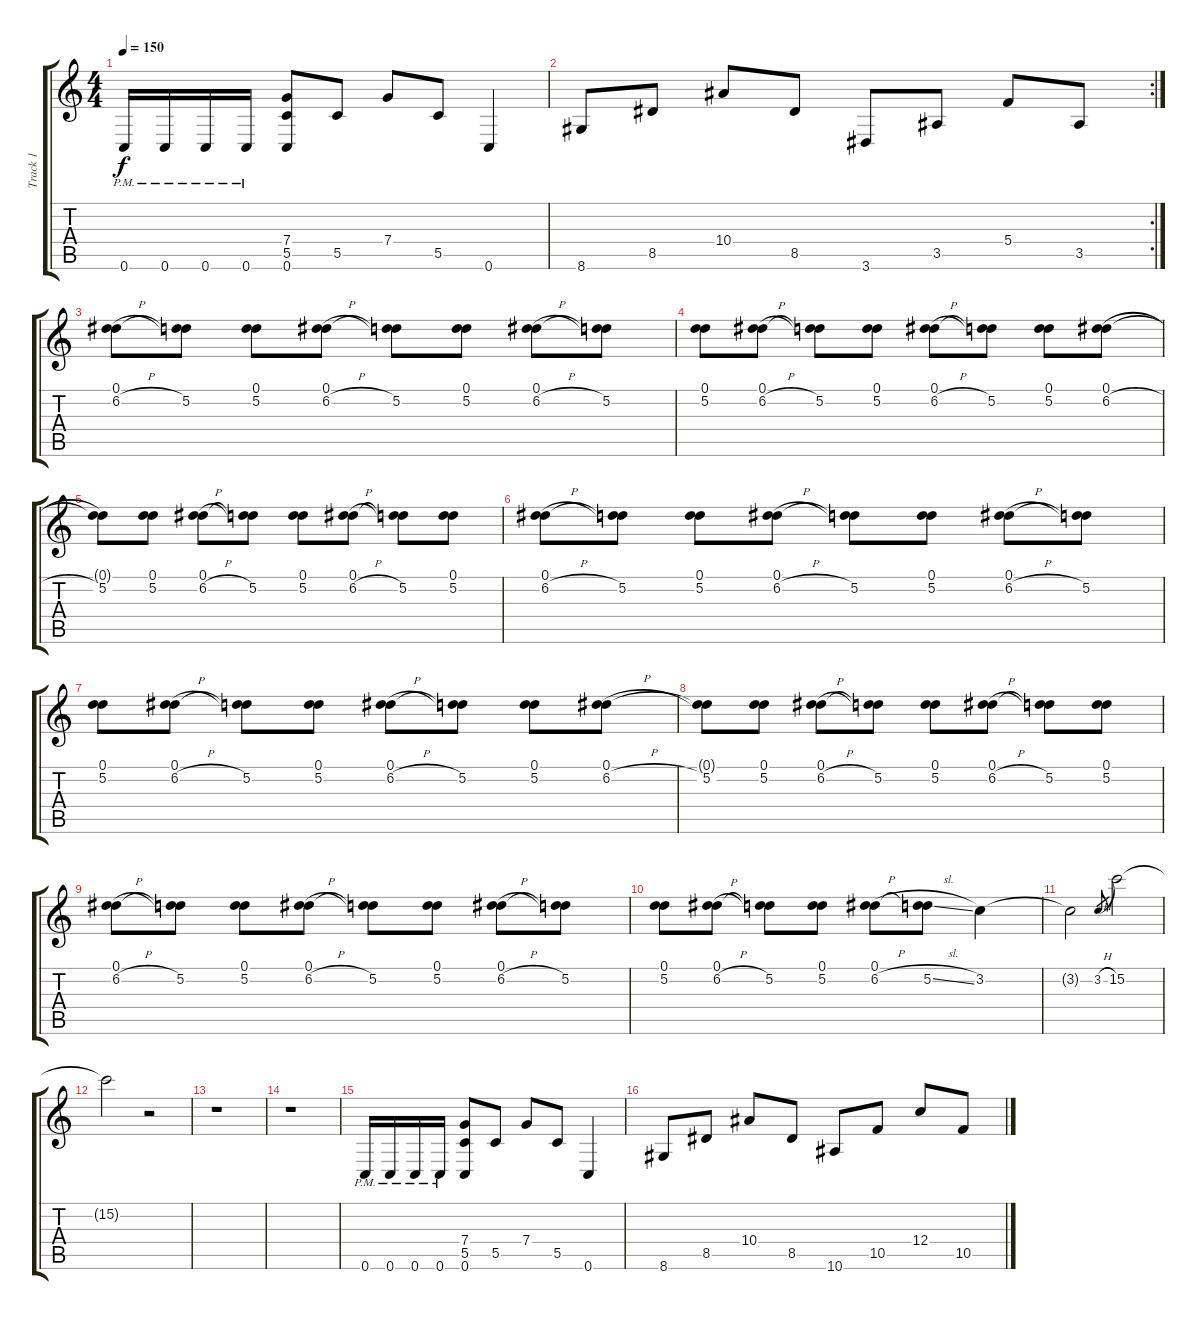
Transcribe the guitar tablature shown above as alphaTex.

\track ("Track 1" "Track 1") {instrument distortionguitar}
\staff {score tabs}
\tuning (D4 A3 F3 C3 G2 C2) {hide}
\ts (4 4)
\tempo 150
\clef g2
\ks c
0.6{pm}.16{dy f} 0.6{pm}.16 0.6{pm}.16 0.6{pm}.16 (7.4 5.5 0.6).8 5.5.8 7.4.8 5.5.8 0.6.4 |
\rc 2
8.6.8 8.5.8 10.4.8 8.5.8 3.6.8 3.5.8 5.4.8 3.5.8 |
(0.1 6.2{h}).8 (0.1{t} 5.2).8 (0.1 5.2).8 (0.1 6.2{h}).8 (0.1{t} 5.2).8 (0.1 5.2).8 (0.1 6.2{h}).8 (0.1{t} 5.2).8 |
(0.1 5.2).8 (0.1 6.2{h}).8 (0.1{t} 5.2).8 (0.1 5.2).8 (0.1 6.2{h}).8 (0.1{t} 5.2).8 (0.1 5.2).8 (0.1 6.2{h}).8 |
(0.1{t} 5.2).8 (0.1 5.2).8 (0.1 6.2{h}).8 (0.1{t} 5.2).8 (0.1 5.2).8 (0.1 6.2{h}).8 (0.1{t} 5.2).8 (0.1 5.2).8 |
(0.1 6.2{h}).8 (0.1{t} 5.2).8 (0.1 5.2).8 (0.1 6.2{h}).8 (0.1{t} 5.2).8 (0.1 5.2).8 (0.1 6.2{h}).8 (0.1{t} 5.2).8 |
(0.1 5.2).8 (0.1 6.2{h}).8 (0.1{t} 5.2).8 (0.1 5.2).8 (0.1 6.2{h}).8 (0.1{t} 5.2).8 (0.1 5.2).8 (0.1 6.2{h}).8 |
(0.1{t} 5.2).8 (0.1 5.2).8 (0.1 6.2{h}).8 (0.1{t} 5.2).8 (0.1 5.2).8 (0.1 6.2{h}).8 (0.1{t} 5.2).8 (0.1 5.2).8 |
(0.1 6.2{h}).8 (0.1{t} 5.2).8 (0.1 5.2).8 (0.1 6.2{h}).8 (0.1{t} 5.2).8 (0.1 5.2).8 (0.1 6.2{h}).8 (0.1{t} 5.2).8 |
(0.1 5.2).8 (0.1 6.2{h}).8 (0.1{t} 5.2).8 (0.1 5.2).8 (0.1 6.2{h}).8 (0.1{t} 5.2{sl}).8 3.2.4 |
3.2{t}.2 3.2{h}.8{gr} 15.2.2 |
15.2{t}.2 r.2 |
r.1 |
r.1 |
0.6{pm}.16 0.6{pm}.16 0.6{pm}.16 0.6{pm}.16 (7.4 5.5 0.6).8 5.5.8 7.4.8 5.5.8 0.6.4 |
8.6.8 8.5.8 10.4.8 8.5.8 10.6.8 10.5.8 12.4.8 10.5.8
